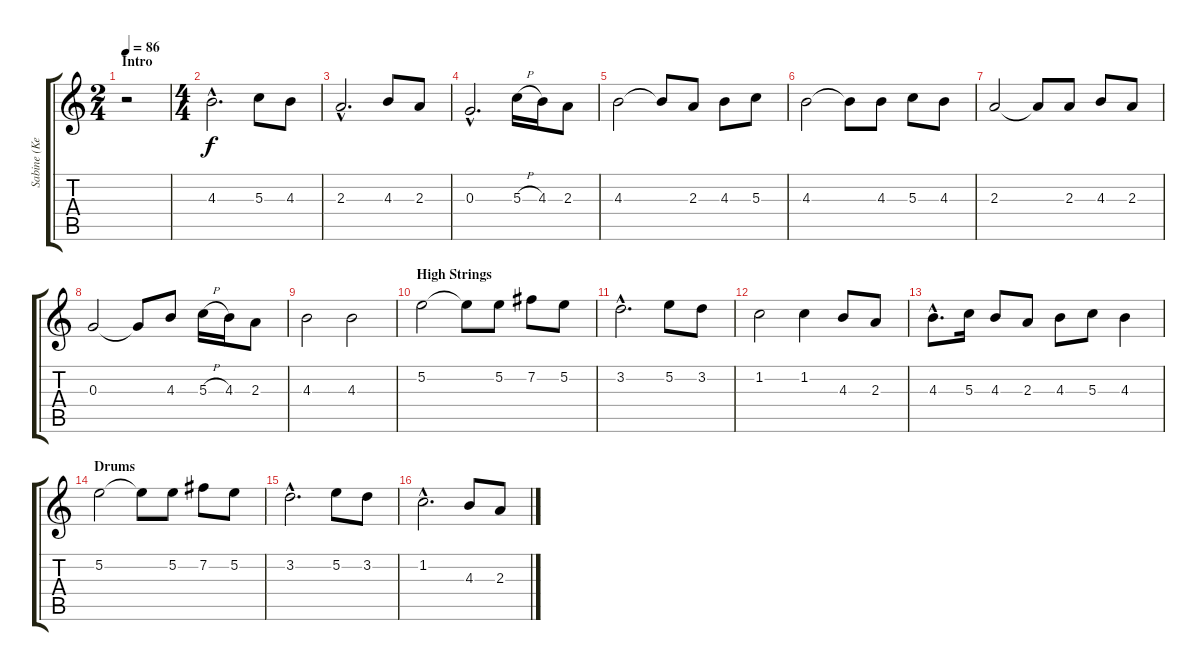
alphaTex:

\track ("Sabine (KeybHigh)" "Sabine (Ke") {instrument violin}
\staff {score tabs}
\tuning (E5 B4 G4 D4 A3 E3) {hide}
\ts (2 4)
\section ("" "Intro")
\tempo 86
\clef g2
\ks c
r.2{dy f volume 11 balance 6 instrument violin} |
\ts (4 4)
4.3{hac}.2{d} 5.3.8 4.3.8 |
2.3{hac}.2{d} 4.3.8 2.3.8 |
0.3{hac}.2{d} 5.3{h}.16 4.3.16 2.3.8 |
4.3.2 4.3{t}.8 2.3.8 4.3.8 5.3.8 |
4.3.2 4.3{t}.8 4.3.8 5.3.8 4.3.8 |
2.3.2 2.3{t}.8 2.3.8 4.3.8 2.3.8 |
0.3.2 0.3{t}.8 4.3.8 5.3{h}.16 4.3.16 2.3.8 |
4.3.2 4.3.2 |
\section ("" "High Strings")
5.2.2 5.2{t}.8 5.2.8 7.2.8 5.2.8 |
3.2{hac}.2{d} 5.2.8 3.2.8 |
1.2.2 1.2.4 4.3.8 2.3.8 |
4.3{hac}.8{d} 5.3.16 4.3.8 2.3.8 4.3.8 5.3.8 4.3.4 |
\section ("" "Drums")
5.2.2 5.2{t}.8 5.2.8 7.2.8 5.2.8 |
3.2{hac}.2{d} 5.2.8 3.2.8 |
1.2{hac}.2{d} 4.3.8 2.3.8
